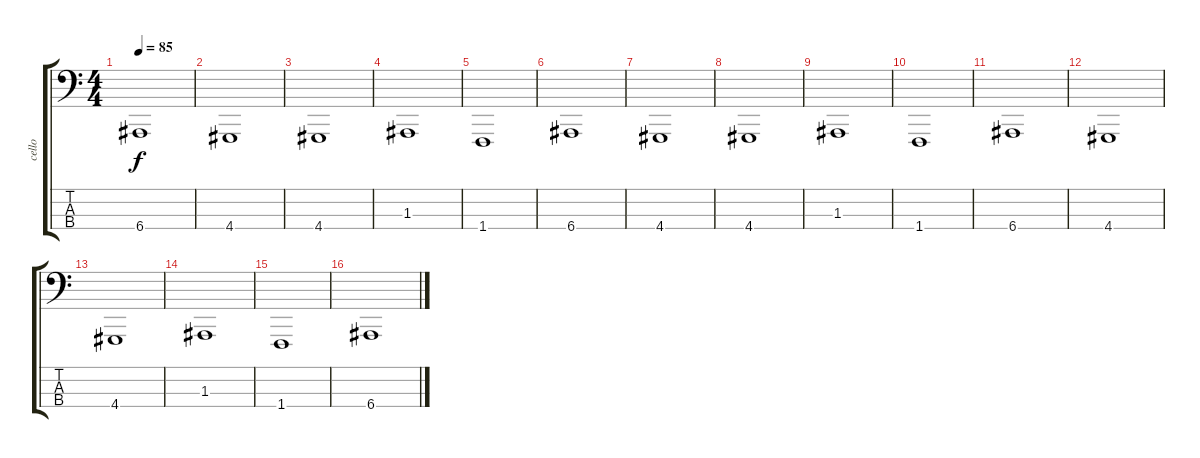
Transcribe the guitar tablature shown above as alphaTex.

\track ("cello" "cello") {instrument cello}
\staff {score tabs}
\tuning (G2 D2 A1 E1) {hide}
\ts (4 4)
\tempo 85
\clef f4
\ks c
6.4.1{dy f} |
4.4.1 |
4.4.1 |
1.3.1 |
1.4.1 |
6.4.1 |
4.4.1 |
4.4.1 |
1.3.1 |
1.4.1 |
6.4.1 |
4.4.1 |
4.4.1 |
1.3.1 |
1.4.1 |
6.4.1
